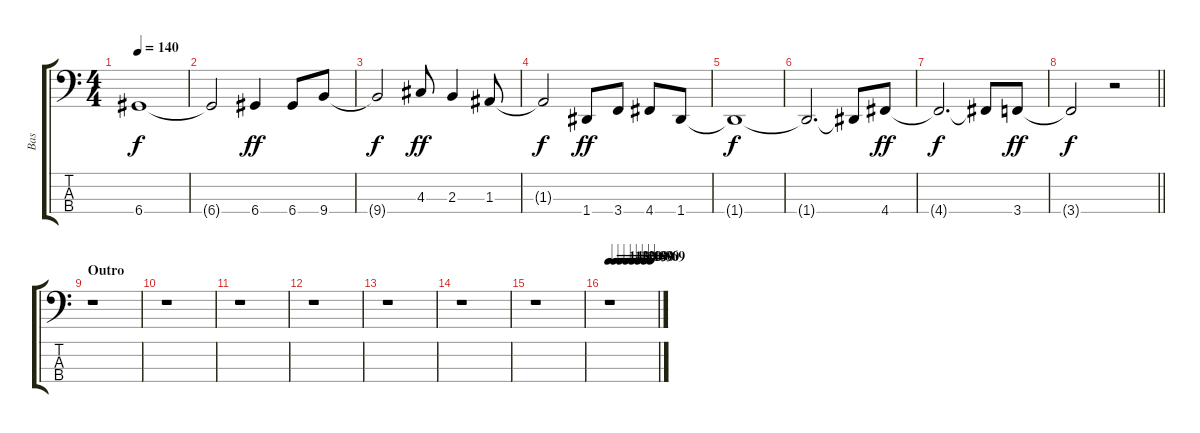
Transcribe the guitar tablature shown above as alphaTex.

\track ("Bas" "Bas") {instrument electricbassfinger}
\staff {score tabs}
\tuning (G2 D2 A1 D1) {hide}
\ts (4 4)
\tempo 140
\clef f4
\ks c
6.4{t}.1{dy f} |
6.4{t}.2 6.4.4{dy ff} 6.4.8 9.4.8 |
9.4{t}.2{dy f} 4.3.8{dy ff} 2.3.4 1.3.8 |
1.3{t}.2{dy f} 1.4.8{dy ff} 3.4.8 4.4.8 1.4.8 |
1.4{t}.1{dy f} |
1.4{t}.2{d} 1.4{t}.8 4.4.8{dy ff} |
4.4{t}.2{d dy f} 4.4{t}.8 3.4.8{dy ff} |
\barLineRight lightlight
3.4{t}.2{dy f} r.2 |
\section ("" "Outro")
r.1 |
r.1 |
r.1 |
r.1 |
r.1 |
r.1 |
r.1 |
\tempo 140
\tempo (130 0.125)
\tempo (120 0.25)
\tempo (109 0.375)
\tempo (100 0.5)
\tempo (89 0.625)
\tempo (80 0.75)
\tempo (69 0.875)
r.1
